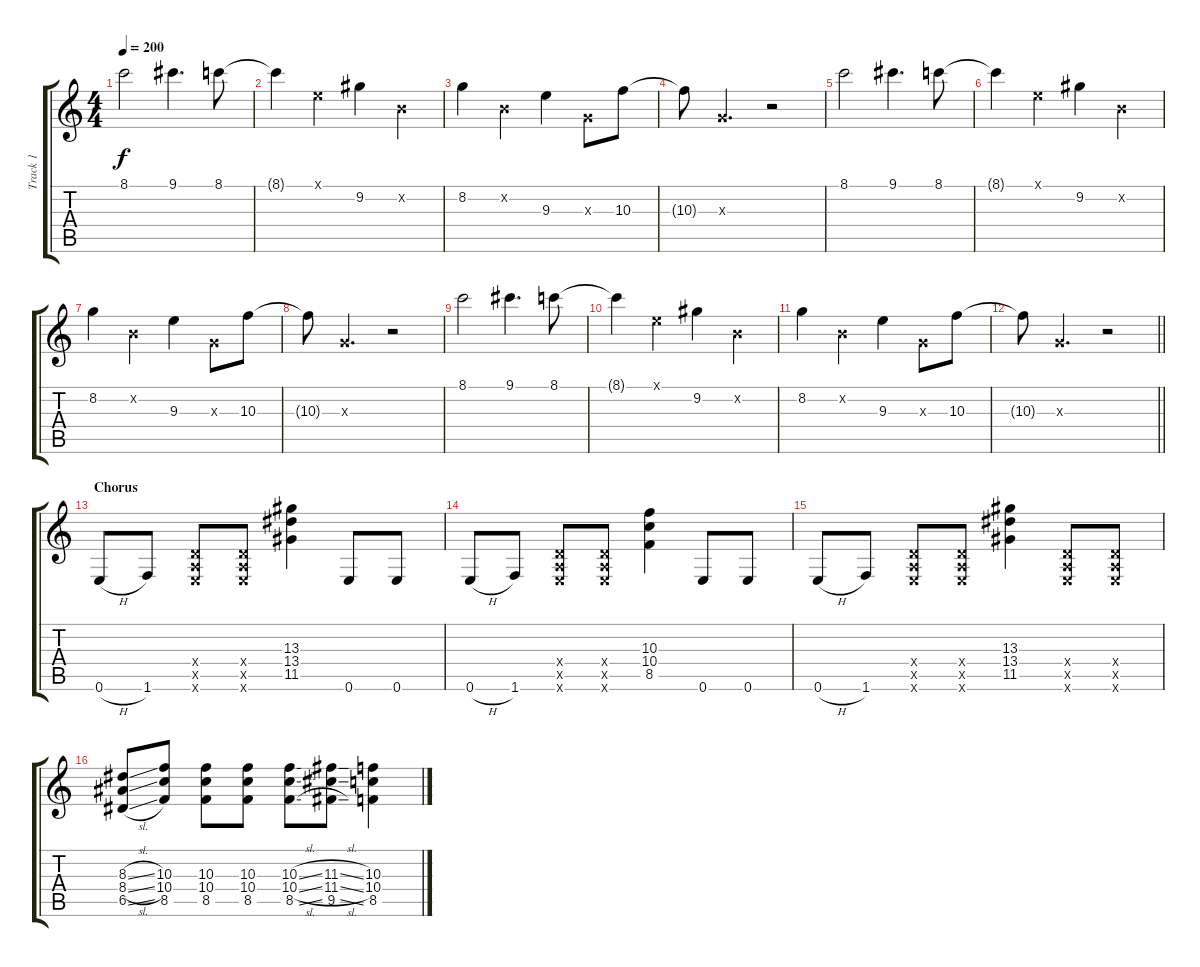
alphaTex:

\track ("Track 1" "Track 1") {instrument electricguitarjazz}
\staff {score tabs}
\tuning (E4 B3 G3 D3 A2 E2) {hide}
\ts (4 4)
\tempo 200
\clef g2
\ks c
8.1.2{dy f} 9.1.4{d} 8.1.8 |
8.1{t}.4 0.1{x}.4 9.2.4 0.2{x}.4 |
8.2.4 0.2{x}.4 9.3.4 0.3{x}.8 10.3.8 |
10.3{t}.8 0.3{x}.4{d} r.2 |
8.1.2 9.1.4{d} 8.1.8 |
8.1{t}.4 0.1{x}.4 9.2.4 0.2{x}.4 |
8.2.4 0.2{x}.4 9.3.4 0.3{x}.8 10.3.8 |
10.3{t}.8 0.3{x}.4{d} r.2 |
8.1.2 9.1.4{d} 8.1.8 |
8.1{t}.4 0.1{x}.4 9.2.4 0.2{x}.4 |
8.2.4 0.2{x}.4 9.3.4 0.3{x}.8 10.3.8 |
\barLineRight lightlight
10.3{t}.8 0.3{x}.4{d} r.2 |
\section ("" "Chorus")
0.6{h}.8{instrument overdrivenguitar} 1.6.8 (0.4{x} 0.5{x} 0.6{x}).8 (0.4{x} 0.5{x} 0.6{x}).8 (13.3 13.4 11.5).4 0.6.8 0.6.8 |
0.6{h}.8 1.6.8 (0.4{x} 0.5{x} 0.6{x}).8 (0.4{x} 0.5{x} 0.6{x}).8 (10.3 10.4 8.5).4 0.6.8 0.6.8 |
0.6{h}.8 1.6.8 (0.4{x} 0.5{x} 0.6{x}).8 (0.4{x} 0.5{x} 0.6{x}).8 (13.3 13.4 11.5).4 (0.4{x} 0.5{x} 0.6{x}).8 (0.4{x} 0.5{x} 0.6{x}).8 |
(8.3{sl} 8.4{sl} 6.5{sl}).8 (10.3 10.4 8.5).8 (10.3 10.4 8.5).8 (10.3 10.4 8.5).8 (10.3{sl} 10.4{sl} 8.5{sl}).8 (11.3{sl} 11.4{sl} 9.5{sl}).8 (10.3 10.4 8.5).4
